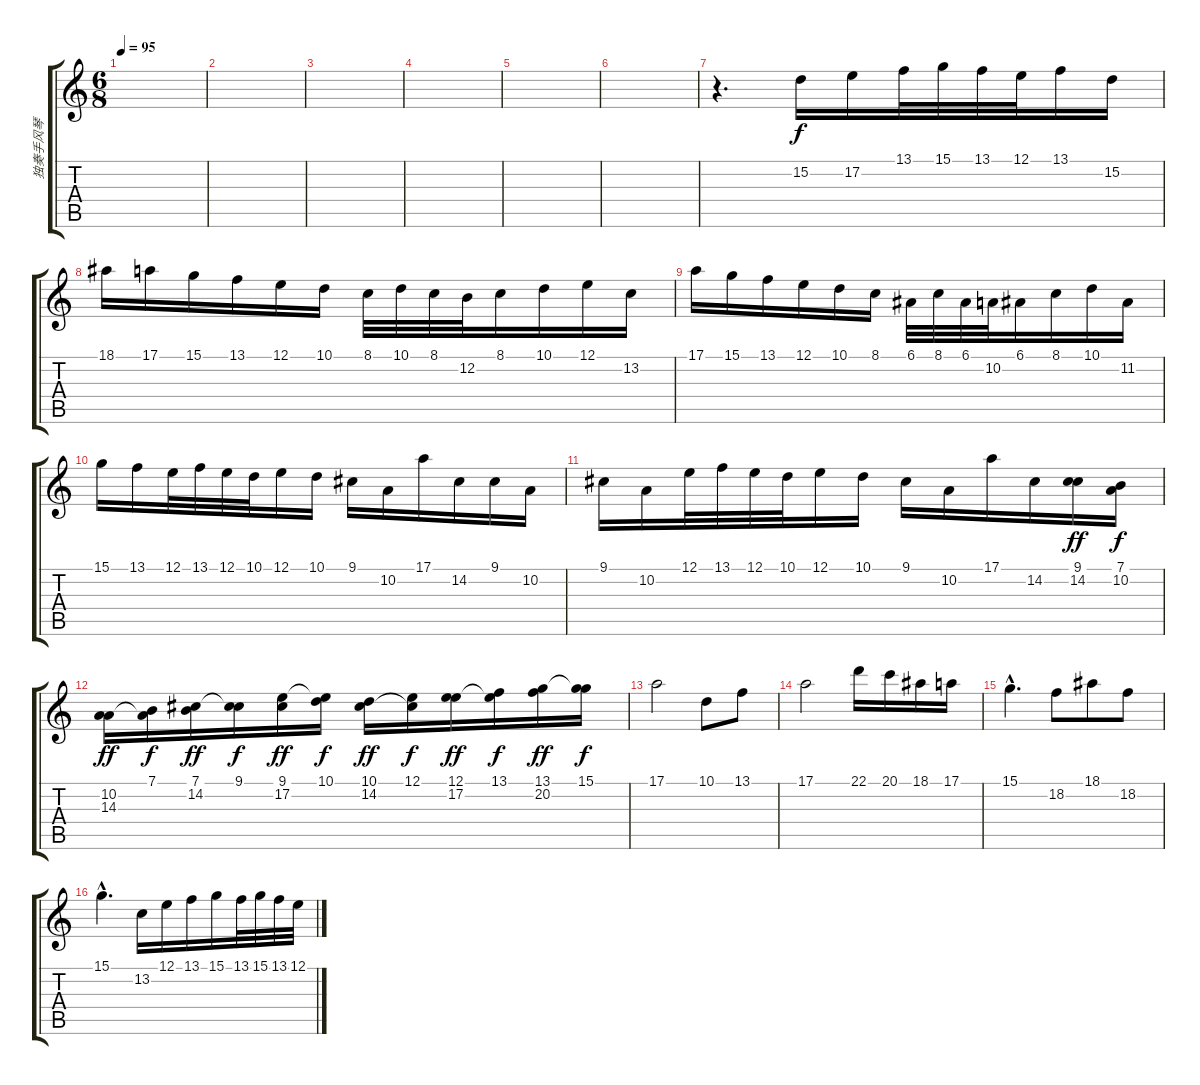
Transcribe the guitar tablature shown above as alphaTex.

\track ("独奏手风琴" "独奏手风琴") {instrument accordion}
\staff {score tabs}
\tuning (E4 B3 G3 D3 A2 E2) {hide}
\ts (6 8)
\tempo 95
\clef g2
\ks c
|
|
|
|
|
|
r.4{d} 15.2.16{volume 15} 17.2.16 13.1.32 15.1.32 13.1.32 12.1.32 13.1.16 15.2.16 |
18.1.16{volume 16} 17.1.16 15.1.16 13.1.16 12.1.16 10.1.16 8.1.32 10.1.32 8.1.32 12.2.32 8.1.16 10.1.16 12.1.16 13.2.16 |
17.1.16 15.1.16 13.1.16 12.1.16 10.1.16 8.1.16 6.1.32 8.1.32 6.1.32 10.2.32 6.1.16 8.1.16 10.1.16 11.2.16 |
15.1.16 13.1.16 12.1.32 13.1.32 12.1.32 10.1.32 12.1.16 10.1.16 9.1.16 10.2.16 17.1.16 14.2.16 9.1.16 10.2.16 |
9.1.16 10.2.16 12.1.32 13.1.32 12.1.32 10.1.32 12.1.16 10.1.16 9.1.16 10.2.16 17.1.16 14.2.16 (9.1 14.2).16{dy ff} (7.1 10.2).16{dy f} |
(10.2 14.3).16{dy ff} (7.1 14.3{t}).16{dy f} (7.1 14.2).16{dy ff} (9.1 14.2{t}).16{dy f} (9.1 17.2).16{dy ff} (10.1 17.2{t}).16{dy f} (10.1 14.2).16{dy ff} (12.1 14.2{t}).16{dy f} (12.1 17.2).16{dy ff} (13.1 17.2{t}).16{dy f} (13.1 20.2).16{dy ff} (15.1 20.2{t}).16{dy f} |
17.1.2 10.1.8{volume 14} 13.1.8 |
17.1.2 22.1.16 20.1.16 18.1.16 17.1.16 |
15.1{hac}.4{d} 18.2.8 18.1.8 18.2.8 |
15.1{hac}.4{d} 13.2.16{volume 15} 12.1.16 13.1.16 15.1.16 13.1.32 15.1.32 13.1.32 12.1.32
